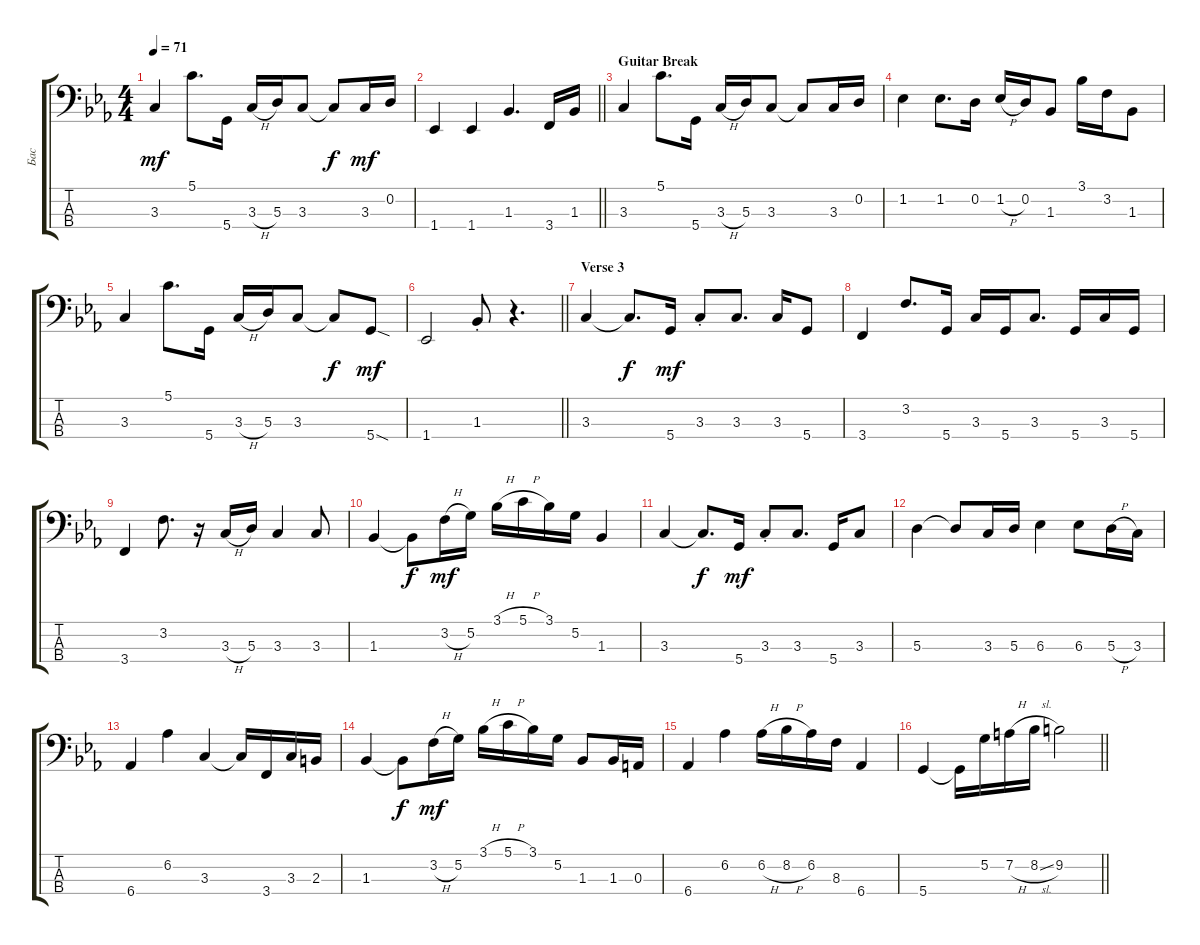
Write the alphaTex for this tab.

\track ("Бас" "Бас") {instrument electricbassfinger}
\staff {score tabs}
\tuning (G2 D2 A1 D1) {hide}
\ts (4 4)
\tempo 71
\clef f4
\ks cminor
3.3.4{dy mf} 5.1.8{d} 5.4.16 3.3{h}.16 5.3.16 3.3.8 3.3{t}.8{dy f} 3.3.16{dy mf} 0.2.16 |
\barLineRight lightlight
1.4.4 1.4.4 1.3.4{d} 3.4.16 1.3.16 |
\section ("" "Guitar Break")
3.3.4 5.1.8{d} 5.4.16 3.3{h}.16 5.3.16 3.3.8 3.3{t}.8 3.3.16 0.2.16 |
1.2.4 1.2.8{d} 0.2.16 1.2{h}.16 0.2.16 1.3.8 3.1.16 3.2.16 1.3.8 |
3.3.4 5.1.8{d} 5.4.16 3.3{h}.16 5.3.16 3.3.8 3.3{t}.8{dy f} 5.4{sod}.8{dy mf} |
\barLineRight lightlight
1.4.2 1.3{st}.8 r.4{d} |
\section ("" "Verse 3")
3.3.4 3.3{t}.8{d dy f} 5.4.16{dy mf} 3.3{st}.8 3.3.8{d} 3.3.16 5.4.8 |
3.4.4 3.2.8{d} 5.4.16 3.3.16 5.4.16 3.3.8{d} 5.4.16 3.3.16 5.4.16 |
3.4.4 3.2.8{d} r.16 3.3{h}.16 5.3.16 3.3.4 3.3.8 |
1.3.4 1.3{t}.8{dy f} 3.2{h}.16{dy mf} 5.2.16 3.1{h}.16 5.1{h}.16 3.1.16 5.2.16 1.3.4 |
3.3.4 3.3{t}.8{d dy f} 5.4.16{dy mf} 3.3{st}.8 3.3.8{d} 5.4.16 3.3.8 |
5.3.4 5.3{t}.8 3.3.16 5.3.16 6.3.4 6.3.8 5.3{h}.16 3.3.16 |
6.4.4 6.2.4 3.3.4 3.3{t}.16 3.4.16 3.3.16 2.3.16 |
1.3.4 1.3{t}.8{dy f} 3.2{h}.16{dy mf} 5.2.16 3.1{h}.16 5.1{h}.16 3.1.16 5.2.16 1.3.8 1.3.16 0.3.16 |
6.4.4 6.2.4 6.2{h}.16 8.2{h}.16 6.2.16 8.3.16 6.4.4 |
\barLineRight lightlight
5.4.4 5.4{t}.16 5.2.16 7.2{h}.16 8.2{sl}.16 9.2.2
